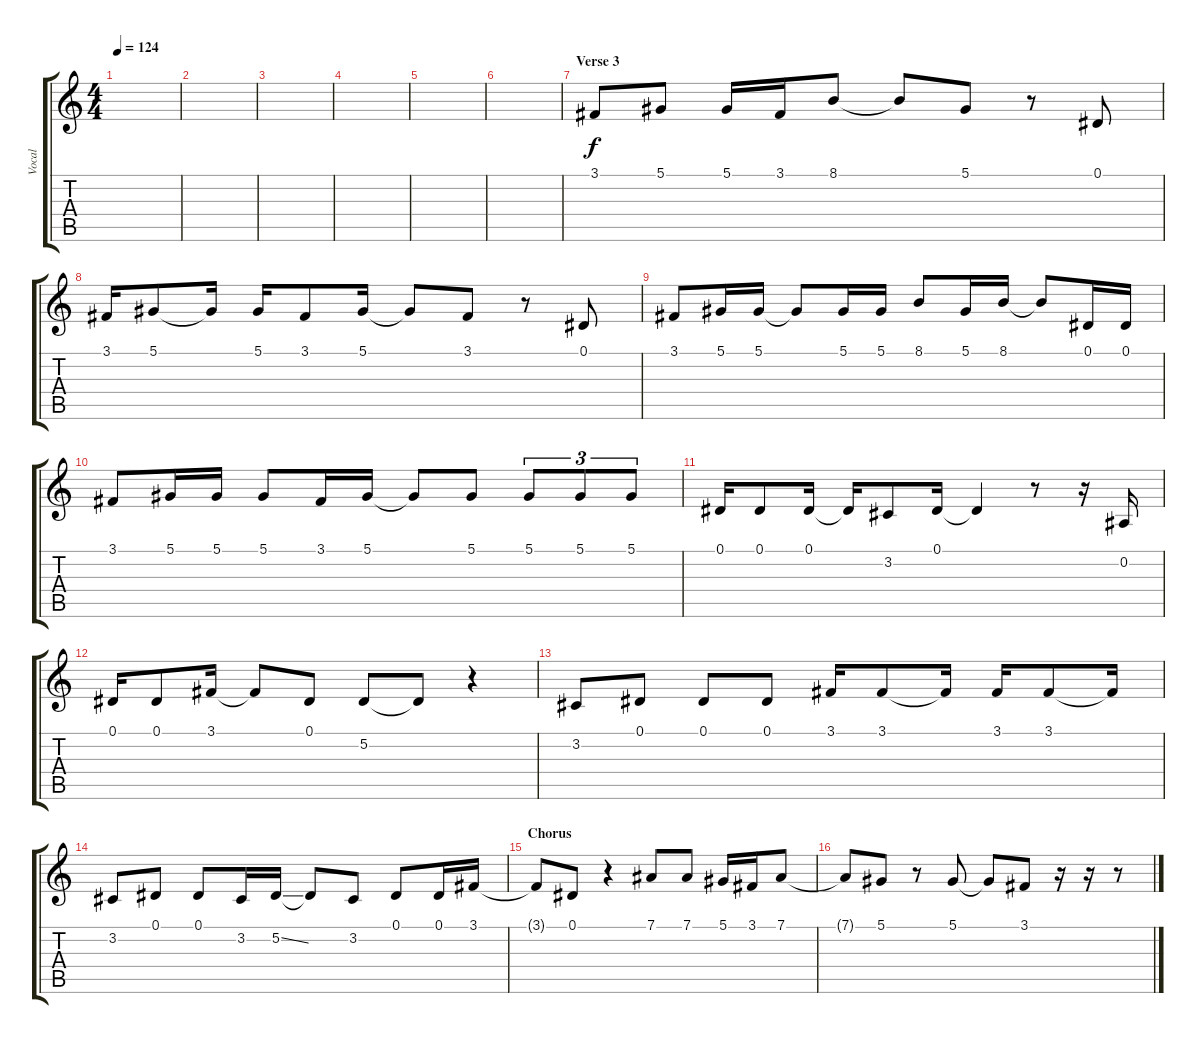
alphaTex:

\track ("Vocal" "Vocal") {instrument lead2sawtooth}
\staff {score tabs}
\tuning (Eb4 Bb3 Gb3 Db3 Ab2 Eb2) {hide}
\ts (4 4)
\tempo 124
\clef g2
\ks c
|
|
|
|
|
|
\section ("" "Verse 3")
3.1.8 5.1.8 5.1.16 3.1.16 8.1.8 8.1{t}.8 5.1.8 r.8 0.1.8 |
3.1.16 5.1.8 5.1{t}.16 5.1.16 3.1.8 5.1.16 5.1{t}.8 3.1.8 r.8 0.1.8 |
3.1.8 5.1.16 5.1.16 5.1{t}.8 5.1.16 5.1.16 8.1.8 5.1.16 8.1.16 8.1{t}.8 0.1.16 0.1.16 |
3.1.8 5.1.16 5.1.16 5.1.8 3.1.16 5.1.16 5.1{t}.8 5.1.8 5.1.8{tu (3 2)} 5.1.8{tu (3 2)} 5.1.8{tu (3 2)} |
0.1.16 0.1.8 0.1.16 0.1{t}.16 3.2.8 0.1.16 0.1{t}.4 r.8 r.16 0.2.16 |
0.1.16 0.1.8 3.1.16 3.1{t}.8 0.1.8 5.2.8 5.2{t}.8 r.4 |
3.2.8 0.1.8 0.1.8 0.1.8 3.1.16 3.1.8 3.1{t}.16 3.1.16 3.1.8 3.1{t}.16 |
3.2.8 0.1.8 0.1.8 3.2.16 5.2{ss}.16 5.2{t}.8 3.2.8 0.1.8 0.1.16 3.1.16 |
\section ("" "Chorus")
3.1{t}.8 0.1.8 r.4 7.1.8 7.1.8 5.1.16 3.1.16 7.1.8 |
7.1{t}.8 5.1.8 r.8 5.1.8 5.1{t}.8 3.1.8 r.16 r.16 r.8
